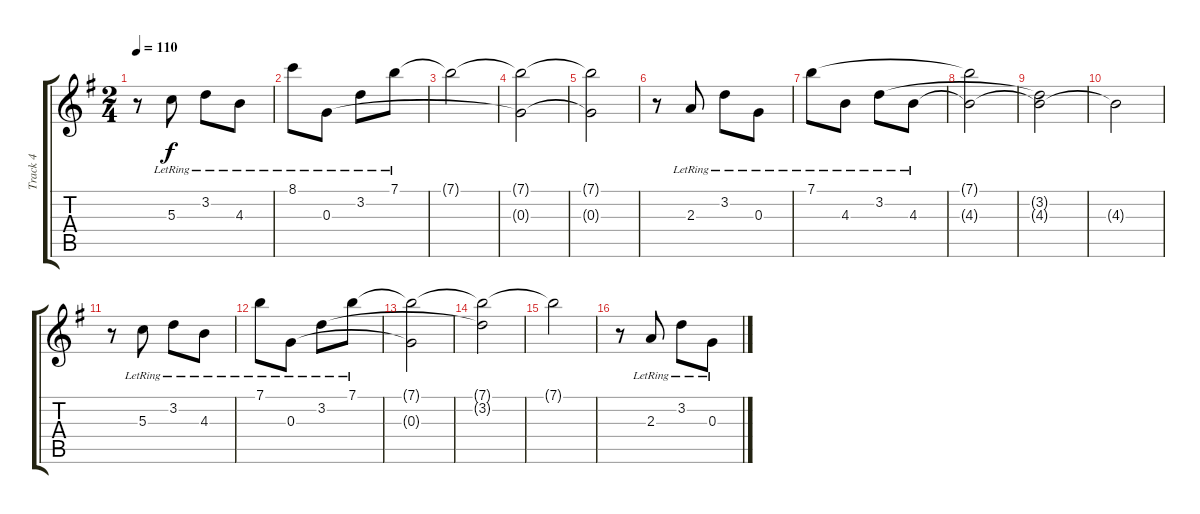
\track ("Track 4" "Track 4") {instrument acousticguitarnylon}
\staff {score tabs}
\tuning (E4 B3 G3 D3 A2 E2) {hide}
\ts (2 4)
\tempo 110
\clef g2
\ks g
r.8{dy f} 5.3{lr}.8 3.2{lr}.8 4.3{lr}.8 |
8.1{lr}.8 0.3{lr}.8 3.2{lr}.8 7.1{lr}.8 |
7.1{t}.2 |
(7.1{t} 0.3{t}).2 |
(7.1{t} 0.3{t}).2 |
r.8 2.3{lr}.8 3.2{lr}.8 0.3{lr}.8 |
7.1{lr}.8 4.3{lr}.8 3.2{lr}.8 4.3{lr}.8 |
(7.1{t} 4.3{t}).2 |
(3.2{t} 4.3{t}).2 |
4.3{t}.2 |
r.8 5.3{lr}.8 3.2{lr}.8 4.3{lr}.8 |
7.1{lr}.8 0.3{lr}.8 3.2{lr}.8 7.1{lr}.8 |
(7.1{t} 0.3{t}).2 |
(7.1{t} 3.2{t}).2 |
7.1{t}.2 |
r.8 2.3{lr}.8 3.2{lr}.8 0.3{lr}.8
